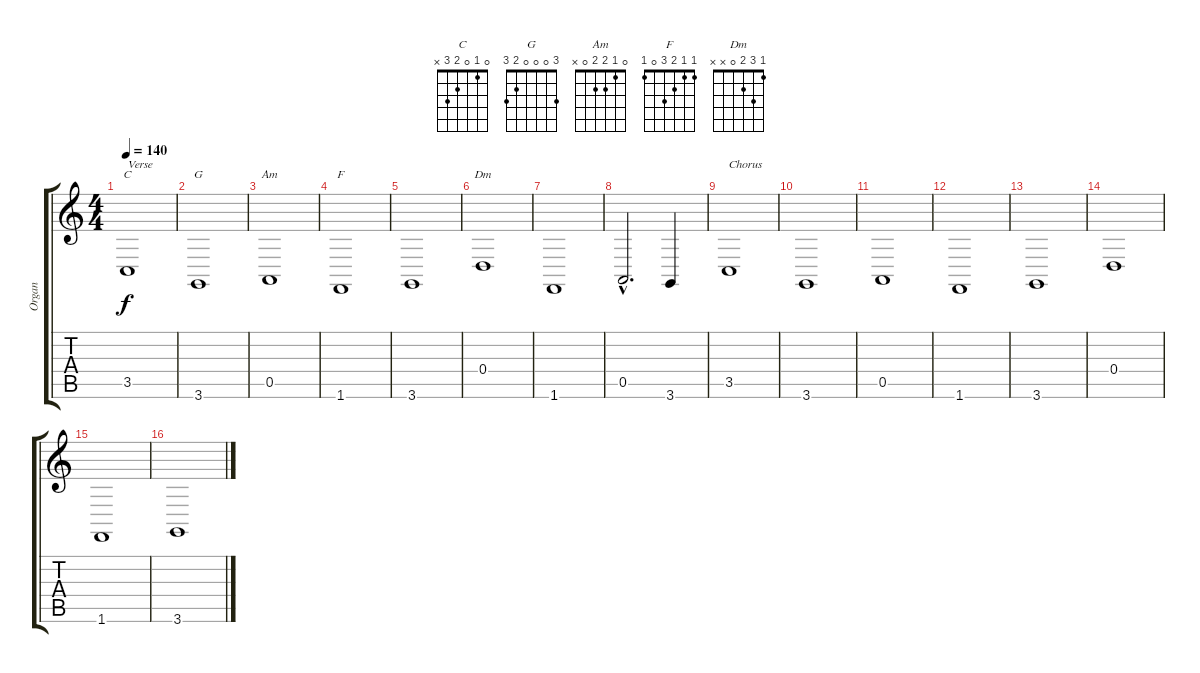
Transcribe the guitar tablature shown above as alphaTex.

\track ("Organ" "Organ") {instrument synthbrass1}
\staff {score tabs}
\tuning (E4 B3 G3 D3 A2 E2) {hide}
\chord ("C" 0 1 0 2 3 x)
\chord ("G" 3 0 0 0 2 3)
\chord ("Am" 0 1 2 2 0 x)
\chord ("F" 1 1 2 3 0 1)
\chord ("Dm" 1 3 2 0 x x)
\ts (4 4)
\tempo 140
\clef g2
\ks c
3.5.1{ch "C" txt "Verse" dy f} |
3.6.1{ch "G"} |
0.5.1{ch "Am"} |
1.6.1{ch "F"} |
3.6.1 |
0.4.1{ch "Dm"} |
1.6.1 |
0.5{hac}.2{d} 3.6.4 |
3.5.1{txt "Chorus"} |
3.6.1 |
0.5.1 |
1.6.1 |
3.6.1 |
0.4.1 |
1.6.1 |
3.6.1
